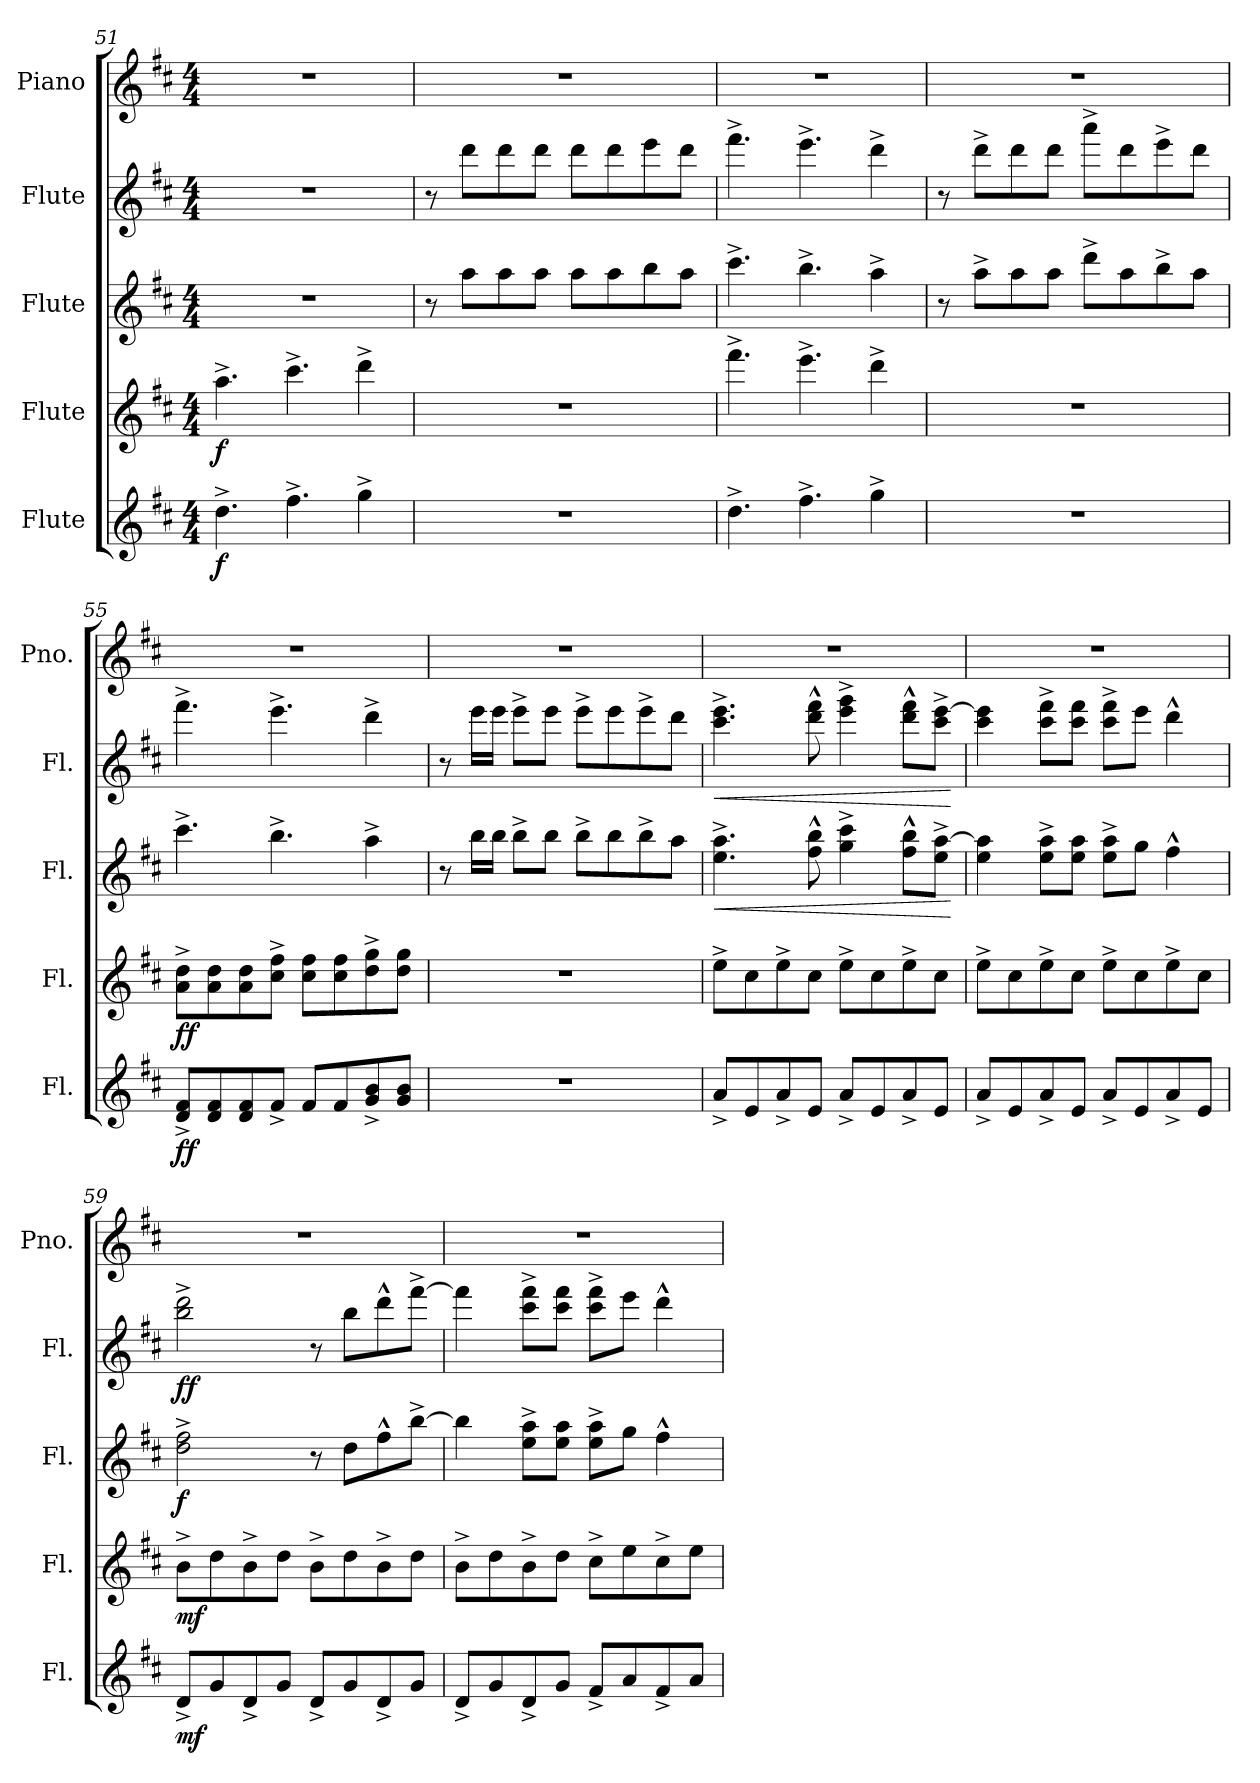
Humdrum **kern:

**kern	**dynam	**kern	**dynam	**kern	**dynam	**kern	**dynam	**kern
*part5	*part5	*part4	*part4	*part3	*part3	*part2	*part2	*part1
*staff5	*staff5	*staff4	*staff4	*staff3	*staff3	*staff2	*staff2	*staff1
*I"Flute	*	*I"Flute	*	*I"Flute	*	*I"Flute	*	*I"Piano
*I'Fl.	*	*I'Fl.	*	*I'Fl.	*	*I'Fl.	*	*I'Pno.
*clefG2	*	*clefG2	*	*clefG2	*	*clefG2	*	*clefG2
*k[f#c#]	*	*k[f#c#]	*	*k[f#c#]	*	*k[f#c#]	*	*k[f#c#]
*M4/4	*	*M4/4	*	*M4/4	*	*M4/4	*	*M4/4
*MM120	*	*MM120	*	*MM120	*	*MM120	*	*MM120
=51	=51	=51	=51	=51	=51	=51	=51	=51
!	!LO:DY:b	!	!LO:DY:b	!	!	!	!	!
4.dd^\	f	4.aa^\	f	1r	.	1r	.	1r
4.ff#^\	.	4.ccc#^\	.	.	.	.	.	.
4gg^\	.	4ddd^\	.	.	.	.	.	.
=52	=52	=52	=52	=52	=52	=52	=52	=52
1r	.	1r	.	8r	.	8r	.	1r
.	.	.	.	8aa\L	.	8ddd\L	.	.
.	.	.	.	8aa\	.	8ddd\	.	.
.	.	.	.	8aa\J	.	8ddd\J	.	.
.	.	.	.	8aa\L	.	8ddd\L	.	.
.	.	.	.	8aa\	.	8ddd\	.	.
.	.	.	.	8bb\	.	8eee\	.	.
.	.	.	.	8aa\J	.	8ddd\J	.	.
=53	=53	=53	=53	=53	=53	=53	=53	=53
4.dd^\	.	4.fff#^\	.	4.ccc#^\	.	4.fff#^\	.	1r
4.ff#^\	.	4.eee^\	.	4.bb^\	.	4.eee^\	.	.
4gg^\	.	4ddd^\	.	4aa^\	.	4ddd^\	.	.
!!LO:LB:g=z
=54	=54	=54	=54	=54	=54	=54	=54	=54
1r	.	1r	.	8r	.	8r	.	1r
.	.	.	.	8aa^\L	.	8ddd^\L	.	.
.	.	.	.	8aa\	.	8ddd\	.	.
.	.	.	.	8aa\J	.	8ddd\J	.	.
.	.	.	.	8ddd^\L	.	8aaa^\L	.	.
.	.	.	.	8aa\	.	8ddd\	.	.
.	.	.	.	8bb^\	.	8eee^\	.	.
.	.	.	.	8aa\J	.	8ddd\J	.	.
=55	=55	=55	=55	=55	=55	=55	=55	=55
!	!LO:DY:b	!	!LO:DY:b	!	!	!	!	!
8d/^ 8f#/^L	ff	8a\^ 8dd\^L	ff	4.ccc#^\	.	4.fff#^\	.	1r
8d/ 8f#/	.	8a\ 8dd\	.	.	.	.	.	.
8d/ 8f#/	.	8a\ 8dd\	.	.	.	.	.	.
8f#^/J	.	8cc#\^ 8ff#\^J	.	4.bb^\	.	4.eee^\	.	.
8f#/L	.	8cc#\ 8ff#\L	.	.	.	.	.	.
8f#/	.	8cc#\ 8ff#\	.	.	.	.	.	.
8g/^ 8b/^	.	8dd\^ 8gg\^	.	4aa^\	.	4ddd^\	.	.
8g/ 8b/J	.	8dd\ 8gg\J	.	.	.	.	.	.
=56	=56	=56	=56	=56	=56	=56	=56	=56
1r	.	1r	.	8r	.	8r	.	1r
.	.	.	.	16bb\LL	.	16eee\LL	.	.
.	.	.	.	16bb\JJ	.	16eee\JJ	.	.
.	.	.	.	8bb^\L	.	8eee^\L	.	.
.	.	.	.	8bb\J	.	8eee\J	.	.
.	.	.	.	8bb^\L	.	8eee^\L	.	.
.	.	.	.	8bb\	.	8eee\	.	.
.	.	.	.	8bb^\	.	8eee^\	.	.
.	.	.	.	8aa\J	.	8ddd\J	.	.
=57	=57	=57	=57	=57	=57	=57	=57	=57
!	!	!	!	!	!LO:HP:b	!	!LO:HP:b	!
8a^/L	.	8ee^\L	.	4.ee\^ 4.aa\^	<	4.ccc#\^ 4.eee\^	<	1r
8e/	.	8cc#\	.	.	.	.	.	.
8a^/	.	8ee^\	.	.	.	.	.	.
8e/J	.	8cc#\J	.	8ff#\^^ 8bb\^^	.	8ddd\^^ 8fff#\^^	.	.
8a^/L	.	8ee^\L	.	4gg\^ 4ccc#\^	.	4eee\^ 4ggg\^	.	.
8e/	.	8cc#\	.	.	.	.	.	.
8a^/	.	8ee^\	.	8ff#\^^ 8bb\^^L	.	8ddd\^^ 8fff#\^^L	.	.
8e/J	.	8cc#\J	.	8ee\^ [8aa\^J	.	8ccc#\^ [8eee\^J	.	.
.	.	.	.	.	[	.	[	.
!!LO:PB:g=z
=58	=58	=58	=58	=58	=58	=58	=58	=58
8a^/L	.	8ee^\L	.	4ee\ 4aa\]	.	4ccc#\ 4eee\]	.	1r
8e/	.	8cc#\	.	.	.	.	.	.
8a^/	.	8ee^\	.	8ee\^ 8aa\^L	.	8ccc#\^ 8fff#\^L	.	.
8e/J	.	8cc#\J	.	8ee\ 8aa\J	.	8ccc#\ 8fff#\J	.	.
8a^/L	.	8ee^\L	.	8ee\^ 8aa\^L	.	8ccc#\^ 8fff#\^L	.	.
8e/	.	8cc#\	.	8gg\J	.	8eee\J	.	.
8a^/	.	8ee^\	.	4ff#^^\	.	4ddd^^\	.	.
8e/J	.	8cc#\J	.	.	.	.	.	.
=59	=59	=59	=59	=59	=59	=59	=59	=59
!	!LO:DY:b	!	!LO:DY:b	!	!LO:DY:b	!	!LO:DY:b	!
8d^/L	mf	8b^\L	mf	2dd\^ 2ff#\^	f	2bb\^ 2ddd\^	ff	1r
8g/	.	8dd\	.	.	.	.	.	.
8d^/	.	8b^\	.	.	.	.	.	.
8g/J	.	8dd\J	.	.	.	.	.	.
8d^/L	.	8b^\L	.	8r	.	8r	.	.
8g/	.	8dd\	.	8dd\L	.	8bb\L	.	.
8d^/	.	8b^\	.	8ff#^^\	.	8ddd^^\	.	.
8g/J	.	8dd\J	.	[8bb^\J	.	[8fff#^\J	.	.
=60	=60	=60	=60	=60	=60	=60	=60	=60
8d^/L	.	8b^\L	.	4bb\]	.	4fff#\]	.	1r
8g/	.	8dd\	.	.	.	.	.	.
8d^/	.	8b^\	.	8ee\^ 8aa\^L	.	8ccc#\^ 8fff#\^L	.	.
8g/J	.	8dd\J	.	8ee\ 8aa\J	.	8ccc#\ 8fff#\J	.	.
8f#^/L	.	8cc#^\L	.	8ee\^ 8aa\^L	.	8ccc#\^ 8fff#\^L	.	.
8a/	.	8ee\	.	8gg\J	.	8eee\J	.	.
8f#^/	.	8cc#^\	.	4ff#^^\	.	4ddd^^\	.	.
8a/J	.	8ee\J	.	.	.	.	.	.
=	=	=	=	=	=	=	=	=
*-	*-	*-	*-	*-	*-	*-	*-	*-
